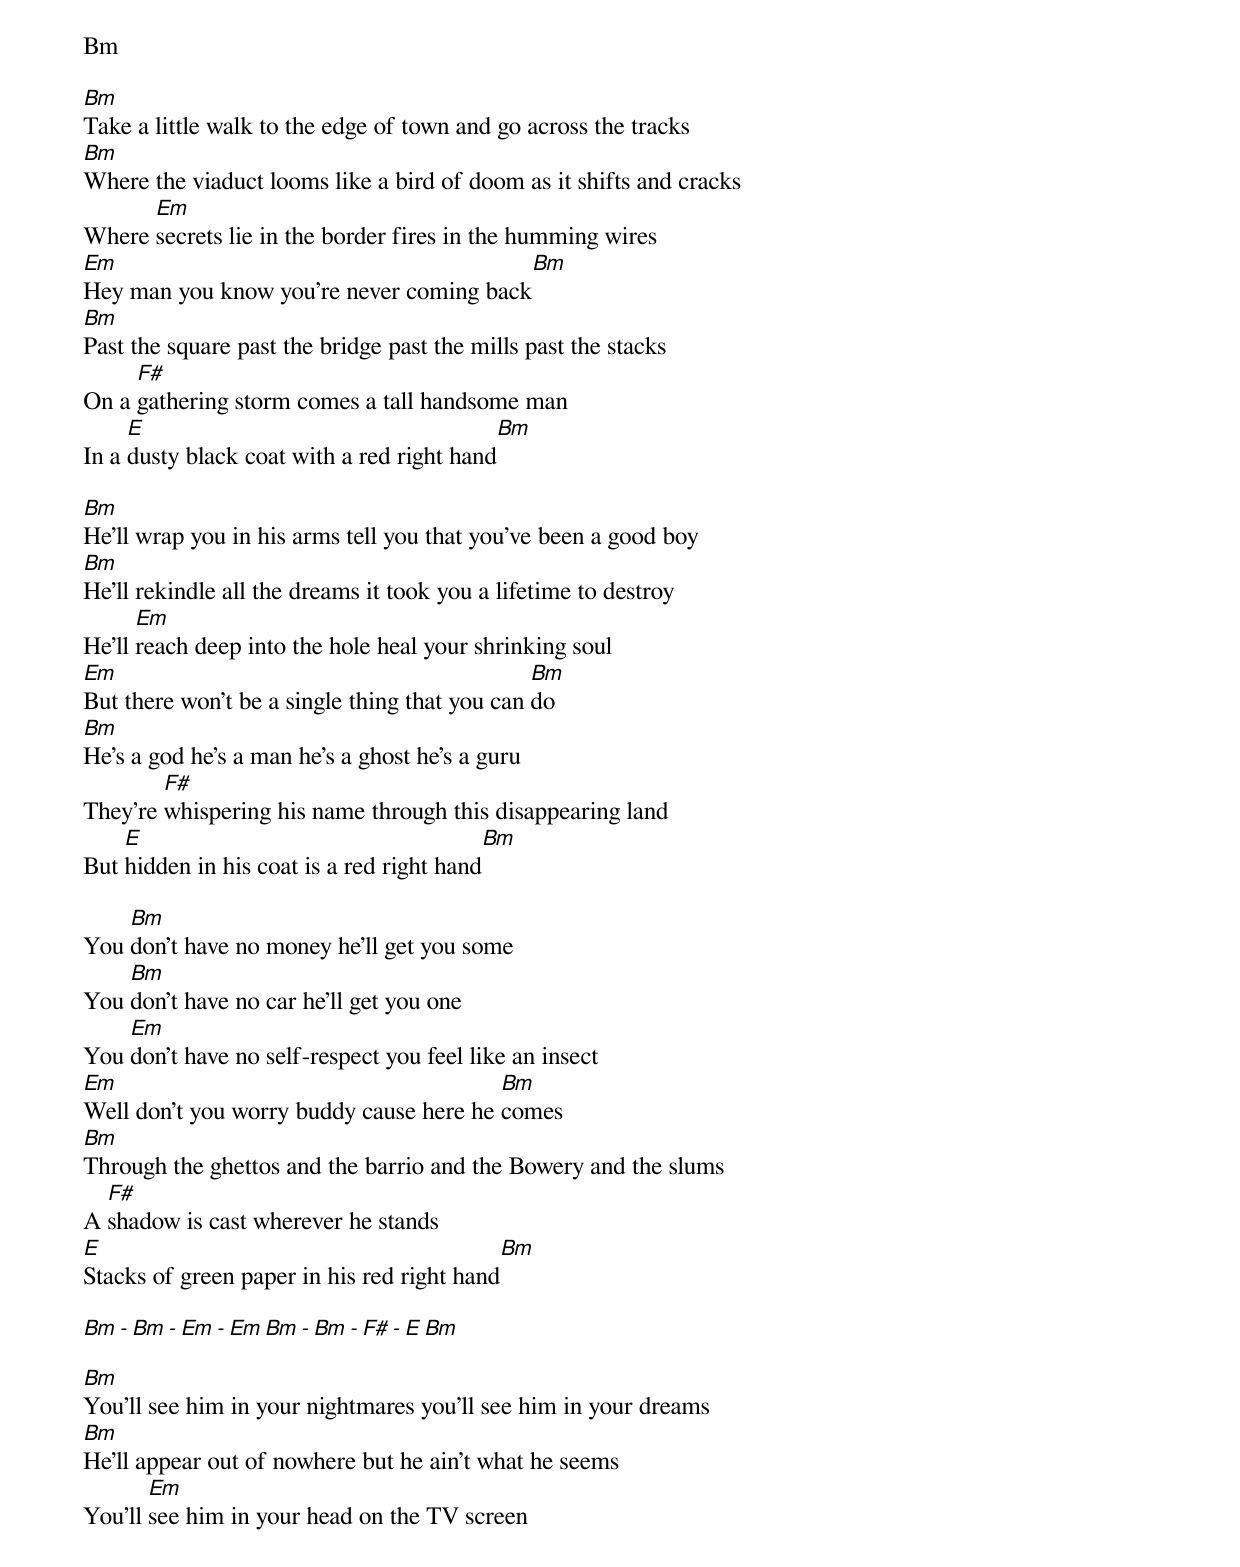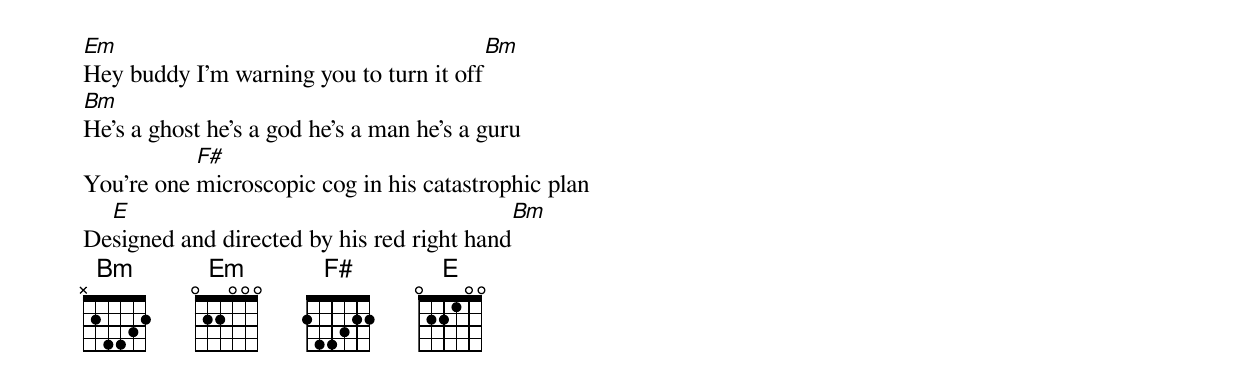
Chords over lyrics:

Bm

Bm
Take a little walk to the edge of town and go across the tracks
Bm
Where the viaduct looms like a bird of doom as it shifts and cracks
      Em
Where secrets lie in the border fires in the humming wires
Em                                       Bm
Hey man you know you're never coming back
Bm
Past the square past the bridge past the mills past the stacks
     F#
On a gathering storm comes a tall handsome man
     E                                     Bm
In a dusty black coat with a red right hand

Bm
He'll wrap you in his arms tell you that you've been a good boy
Bm
He'll rekindle all the dreams it took you a lifetime to destroy
      Em
He'll reach deep into the hole heal your shrinking soul
Em                                             Bm
But there won't be a single thing that you can do
Bm
He's a god he's a man he's a ghost he's a guru
        F#
They're whispering his name through this disappearing land
    E                                     Bm
But hidden in his coat is a red right hand

    Bm
You don't have no money he'll get you some
    Bm
You don't have no car he'll get you one
    Em
You don't have no self-respect you feel like an insect
Em                                       Bm
Well don't you worry buddy cause here he comes
Bm
Through the ghettos and the barrio and the Bowery and the slums
  F#
A shadow is cast wherever he stands
E                                          Bm
Stacks of green paper in his red right hand

Bm - Bm - Em - Em Bm - Bm - F# - E Bm

Bm
You'll see him in your nightmares you'll see him in your dreams
Bm
He'll appear out of nowhere but he ain't what he seems
       Em
You'll see him in your head on the TV screen
Em                                      Bm
Hey buddy I'm warning you to turn it off
Bm
He's a ghost he's a god he's a man he's a guru
           F#
You're one microscopic cog in his catastrophic plan
  E                                        Bm
Designed and directed by his red right hand
